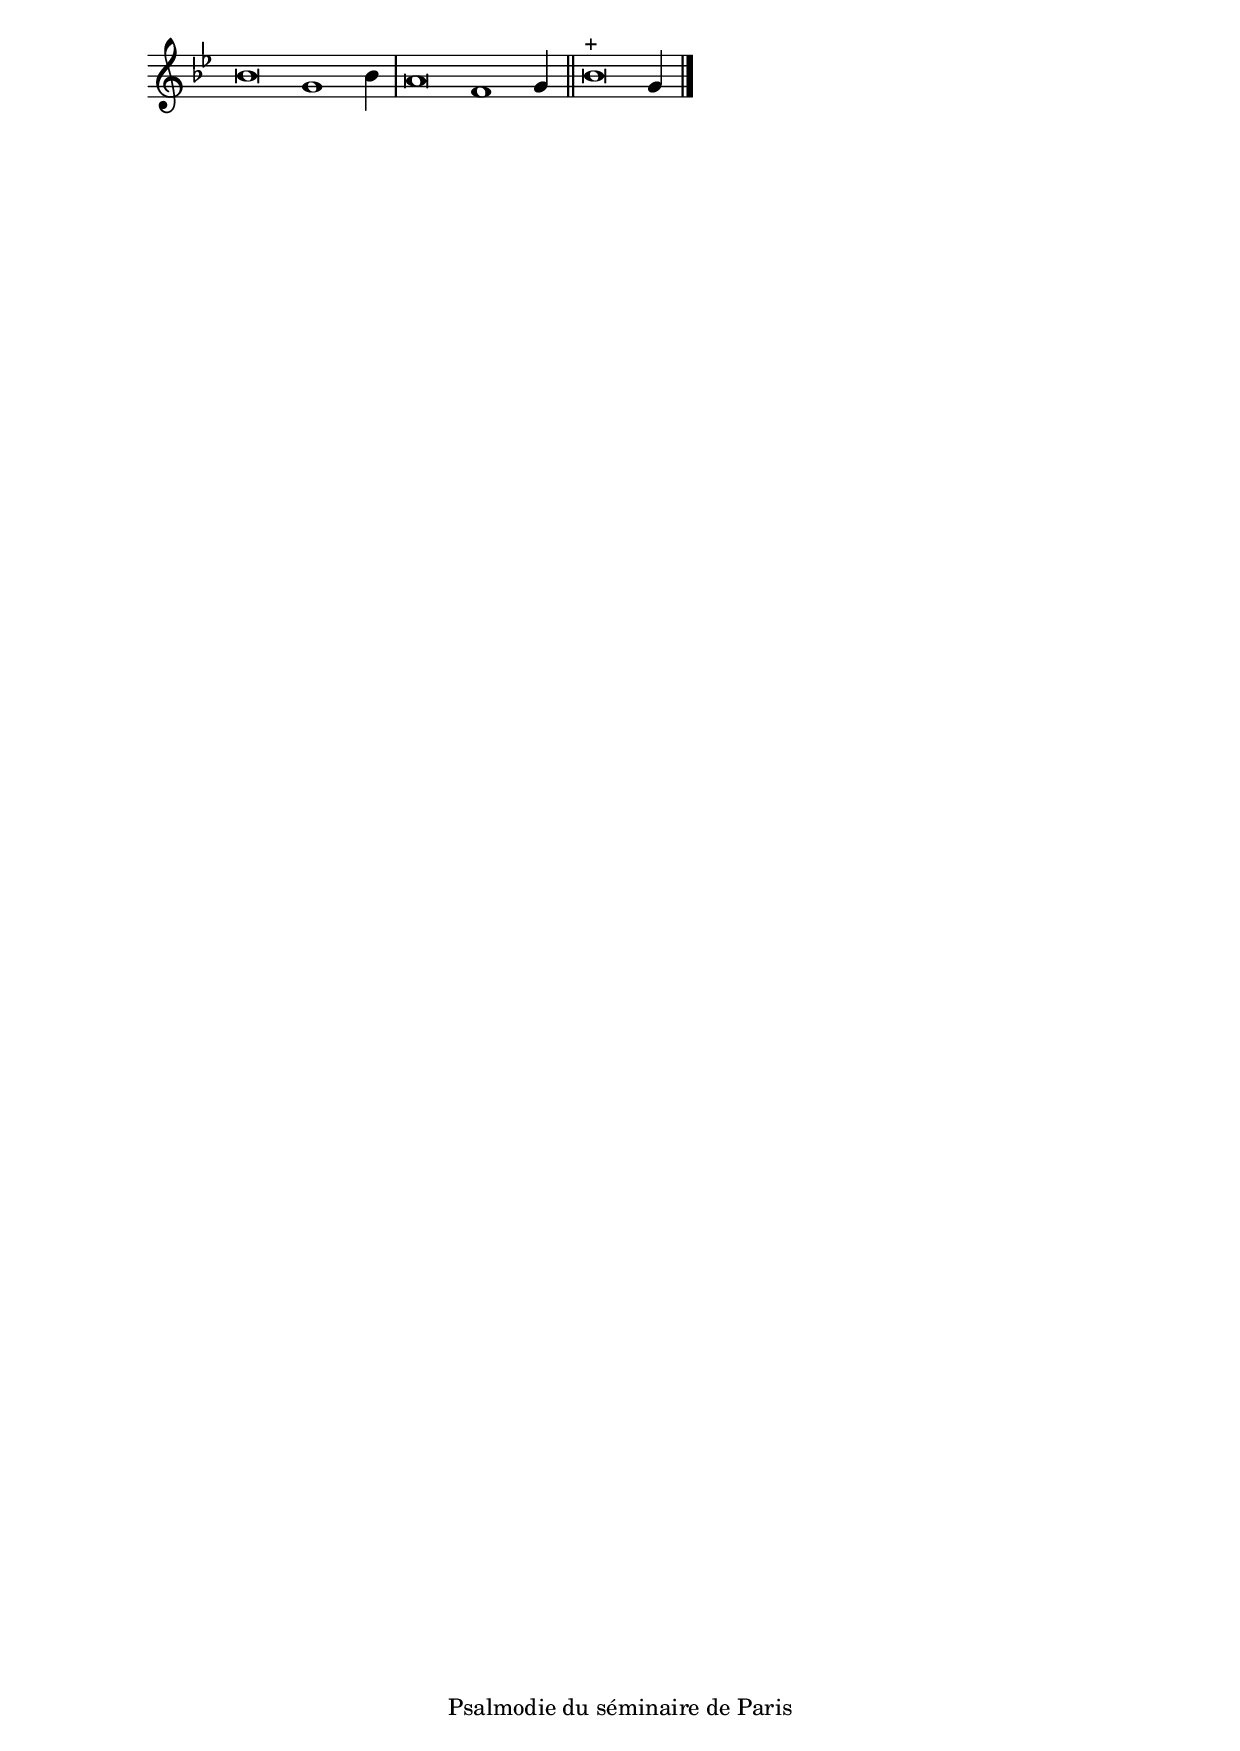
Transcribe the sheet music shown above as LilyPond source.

\version "2.20.0"
\language "italiano"

stemOff = \hide Staff.Stem
stemOn  = \undo \stemOff

\header {
  %title = "Psaume 96"
  %tagline = ##f
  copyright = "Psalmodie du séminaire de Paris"
}

\score {
  \new Staff \with { \remove "Time_signature_engraver" }
  \relative
  {
    \key sib \major
    \cadenzaOn
    \stemOff sib'\breve sol1 \stemOn sib4
    \bar "|"
    \stemOff la\breve fa1 \stemOn sol4
    \bar "||"
    \stemOff sib\breve^\markup{+} \stemOn sol4
    \bar "|."
  }
}